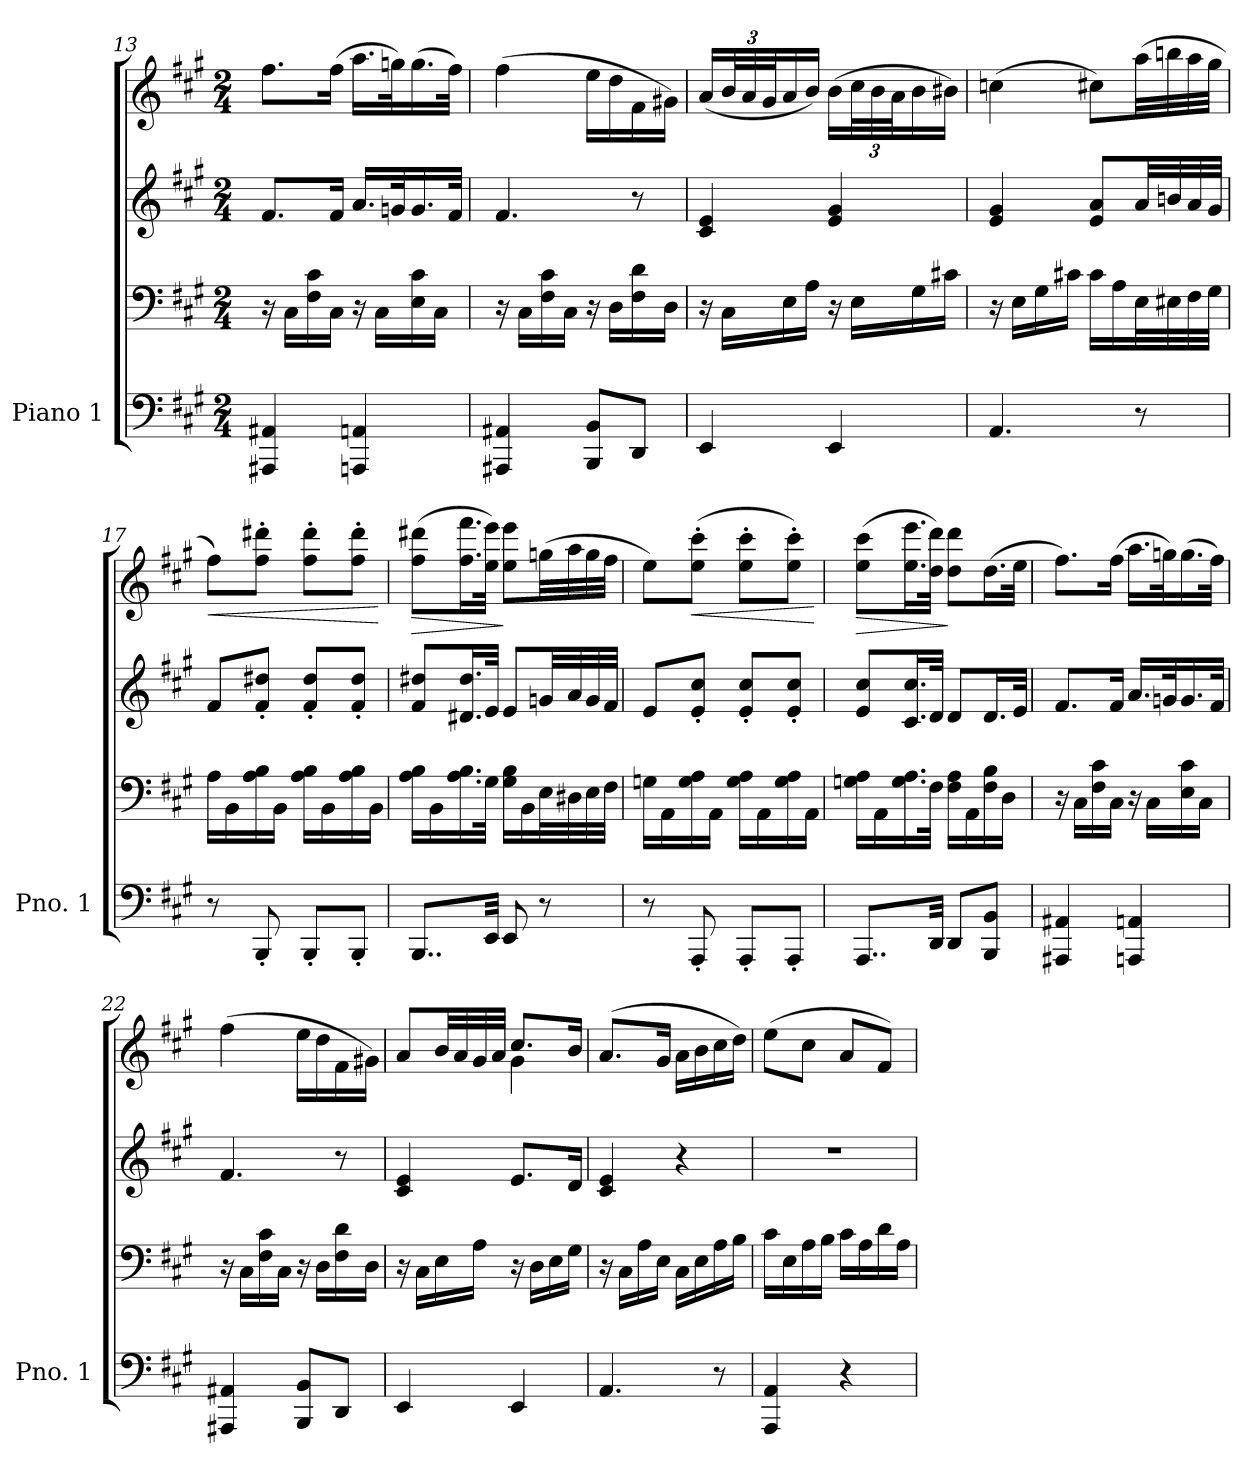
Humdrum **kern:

**kern	**kern	**kern	**kern	**dynam
*part1	*part1	*part1	*part1	*part1
*staff4	*staff3	*staff2	*staff1	*staff1/2/3/4
*I"Piano 1	*	*	*	*
*I'Pno. 1	*	*	*	*
!!LO:PB:g=z
*clefF4	*clefF4	*clefG2	*clefG2	*
*k[f#c#g#]	*k[f#c#g#]	*k[f#c#g#]	*k[f#c#g#]	*
*M2/4	*M2/4	*M2/4	*M2/4	*
=13	=13	=13	=13	=13
4AAA#X/ 4AA#X/	16r	8.f#/L	8.ff#\L	.
.	16C#\LL	.	.	.
.	16F#\ 16c#\	.	.	.
.	16C#\JJ	16f#/Jk	(>16ff#\Jk	.
4AAAn/ 4AAn/	16r	16.a/LL	16.aa\LL	.
.	16C#\LL	.	.	.
.	.	32gn/K	32ggn\K)	.
.	16E\ 16c#\	16.g/	(>16.gg\	.
.	16C#\JJ	.	.	.
.	.	32f#/JJk	32ff#\JJk)	.
=14	=14	=14	=14	=14
4AAA#X/ 4AA#X/	16r	4.f#/	(>4ff#\	.
.	16C#\LL	.	.	.
.	16F#\ 16c#\	.	.	.
.	16C#\JJ	.	.	.
8BBB/ 8BB/L	16r	.	16ee\LL	.
.	16D\LL	.	16dd\	.
8DD/J	16F#\ 16d\	8r	16f#\	.
.	16D\JJ	.	16g#X\JJ)	.
=15	=15	=15	=15	=15
4EE/	16r	4c#/ 4e/	(<16a/LL	.
*	*	*	*Xbrackettup	*
.	16C#\LL	.	48b/L	.
.	.	.	48a/	.
.	.	.	48g#/J	.
.	16E\	.	16a/	.
.	16A\JJ	.	16b/JJ)	.
4EE/	16r	4e/ 4g#/	(>16b\LL	.
.	16E\LL	.	48cc#\L	.
.	.	.	48b\	.
.	.	.	48a\J	.
.	16G#\	.	16b\	.
.	16c#X\JJ	.	16b#X\JJ)	.
=16	=16	=16	=16	=16
4.AA/	16r	4e/ 4g#/	(>4ccn\	.
.	16E\LL	.	.	.
.	16G#\	.	.	.
.	16c#X\JJ	.	.	.
.	16c#\LL	8e/ 8a/L	8cc#X\L)	.
.	16A\	.	.	.
8r	32E\L	32a/LL	(>32aa\LL	.
.	32E#X\	32bn/	32bbn\	.
.	32F#\	32a/	32aa\	.
.	32G#\JJJ	32g#/JJJ	32gg#\JJJ	.
!!LO:LB:g=z
=17	=17	=17	=17	=17
!	!	!	!	!LO:HP:b
8r	16A\LL	8f#/L	8ff#\L)	<
.	16BB\	.	.	.
8BBB'/	16A\ 16B\	8f#/' 8dd#X/'J	8ff#\' 8ddd#X\'J	.
.	16BB\JJ	.	.	.
8BBB'/L	16A\ 16B\LL	8f#/' 8dd#/'L	8ff#\' 8ddd#\'L	.
.	16BB\	.	.	.
8BBB'/J	16A\ 16B\	8f#/' 8dd#/'J	8ff#\' 8ddd#\'J	.
.	16BB\JJ	.	.	.
.	.	.	.	[
=18	=18	=18	=18	=18
!	!	!	!	!LO:HP:b
8..BBB/L	16A\ 16B\LL	8f#/ 8dd#X/L	(>8ff#\ 8ddd#X\L	>
.	16BB\	.	.	.
.	16.A\ 16.B\	16.d#X/ 16.dd#/L	16.ff#\ 16.fff#\L	.
32EE/Jkk	32G#\JJk	32e/JJk	32ee\ 32eee\JJk)	.
8EE/	16G#\ 16B\LL	8e/L	8ee\ 8eee\L	]
.	16BB\	.	.	.
8r	32E\L	32gn/LL	(>32ggn\LL	.
.	32D#X\	32a/	32aa\	.
.	32E\	32g/	32gg\	.
.	32F#\JJJ	32f#/JJJ	32ff#\JJJ	.
=19	=19	=19	=19	=19
8r	16Gn\LL	8e/L	8ee\L)	.
.	16AA\	.	.	.
!	!	!	!	!LO:HP:b
8AAA'/	16G\ 16A\	8e/' 8cc#/'J	(>8ee\' 8ccc#\'J	<
.	16AA\JJ	.	.	.
8AAA'/L	16G\ 16A\LL	8e/' 8cc#/'L	8ee\' 8ccc#\'L	.
.	16AA\	.	.	.
8AAA'/J	16G\ 16A\	8e/' 8cc#/'J	8ee\' 8ccc#\'J)	.
.	16AA\JJ	.	.	.
.	.	.	.	[
=20	=20	=20	=20	=20
!	!	!	!	!LO:HP:b
8..AAA/L	16Gn\ 16A\LL	8e/ 8cc#/L	(>8ee\ 8ccc#\L	>
.	16AA\	.	.	.
.	16.G\ 16.A\	16.c#/ 16.cc#/L	16.ee\ 16.eee\L	.
32DD/Jkk	32F#\JJk	32d/JJk	32dd\ 32ddd\JJk)	.
8DD/L	16F#\ 16A\LL	8d/L	8dd\ 8ddd\L	]
.	16AA\	.	.	.
8BBB/ 8BB/J	16F#\ 16B\	16.d/L	(>16.dd\L	.
.	16D\JJ	.	.	.
.	.	32e/JJk	32ee\JJk	.
!!LO:LB:g=z
=21	=21	=21	=21	=21
4AAA#X/ 4AA#X/	16r	8.f#/L	8.ff#\L)	.
.	16C#\LL	.	.	.
.	16F#\ 16c#\	.	.	.
.	16C#\JJ	16f#/Jk	(>16ff#\Jk	.
4AAAn/ 4AAn/	16r	16.a/LL	16.aa\LL	.
.	16C#\LL	.	.	.
.	.	32gn/K	32ggn\K)	.
.	16E\ 16c#\	16.g/	(>16.gg\	.
.	16C#\JJ	.	.	.
.	.	32f#/JJk	32ff#\JJk)	.
=22	=22	=22	=22	=22
4AAA#X/ 4AA#X/	16r	4.f#/	(>4ff#\	.
.	16C#\LL	.	.	.
.	16F#\ 16c#\	.	.	.
.	16C#\JJ	.	.	.
8BBB/ 8BB/L	16r	.	16ee\LL	.
.	16D\LL	.	16dd\	.
8DD/J	16F#\ 16d\	8r	16f#\	.
.	16D\JJ	.	16g#X\JJ)	.
=23	=23	=23	=23	=23
*	*	*	*^	*
4EE/	16r	4c#/ 4e/	8a/L	4ryy	.
.	16C#\LL	.	.	.	.
.	16E\	.	32b/LL	.	.
.	.	.	32a/	.	.
.	16A\JJ	.	32g#/	.	.
.	.	.	32a/JJJ	.	.
4EE/	16r	8.e/L	8.cc#/L	4g#\	.
.	16D\LL	.	.	.	.
.	16E\	.	.	.	.
.	16G#\JJ	16d/Jk	16b/Jk	.	.
*	*	*	*v	*v	*
=24	=24	=24	=24	=24
4.AA/	16r	4c#/ 4e/	(>8.a/L	.
.	16C#\LL	.	.	.
.	16A\	.	.	.
.	16E\JJ	.	16g#/Jk	.
.	16C#\LL	4r	16a\LL	.
.	16E\	.	16b\	.
8r	16A\	.	16cc#\	.
.	16B\JJ	.	16dd\JJ)	.
=25	=25	=25	=25	=25
4AAA/ 4AA/	16c#\LL	2r	(>8ee\L	.
.	16E\	.	.	.
.	16A\	.	8cc#\J	.
.	16B\JJ	.	.	.
4r	16c#\LL	.	8a/L	.
.	16A\	.	.	.
.	16d\	.	8f#/J)	.
.	16A\JJ	.	.	.
=	=	=	=	=
*-	*-	*-	*-	*-
